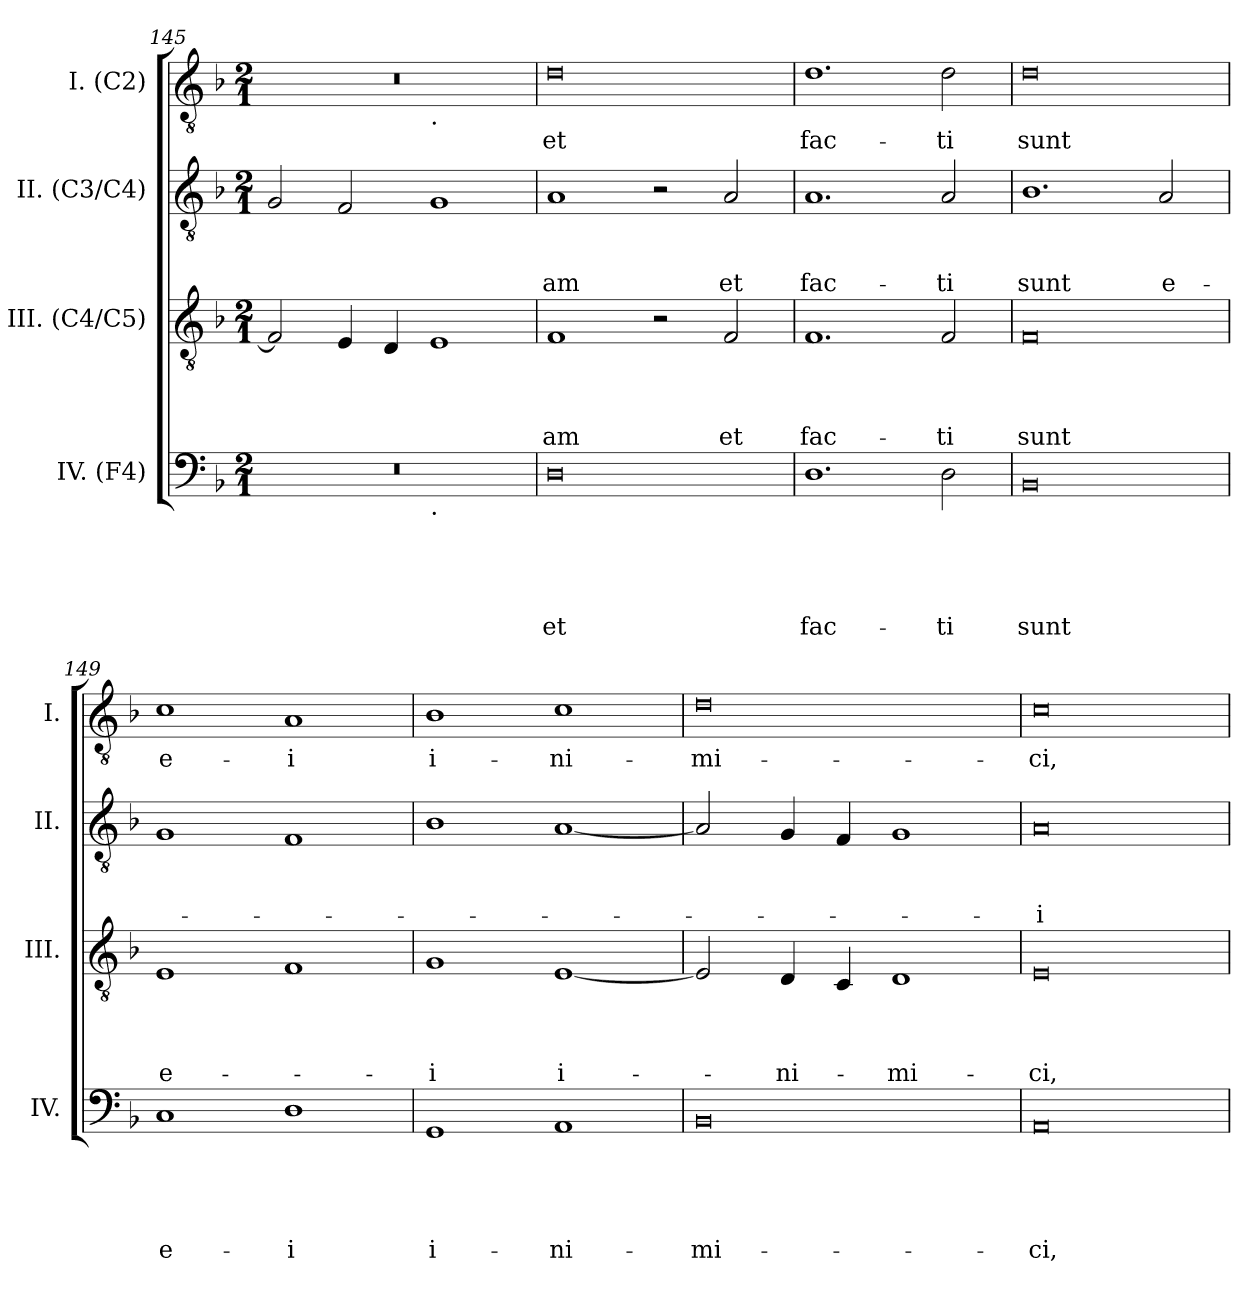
**kern	**text	**text	**text	**text	**text	**kern	**text	**text	**text	**text	**kern	**text	**text	**text	**kern	**text
*part4	*part4	*part4	*part4	*part4	*part4	*part3	*part3	*part3	*part3	*part3	*part2	*part2	*part2	*part2	*part1	*part1
*staff4	*staff4	*staff4	*staff4	*staff4	*staff4	*staff3	*staff3	*staff3	*staff3	*staff3	*staff2	*staff2	*staff2	*staff2	*staff1	*staff1
*I"IV. (F4)	*	*	*	*	*	*I"III. (C4/C5)	*	*	*	*	*I"II. (C3/C4)	*	*	*	*I"I. (C2)	*
*I'IV.	*	*	*	*	*	*I'III.	*	*	*	*	*I'II.	*	*	*	*I'I.	*
*clefF4	*	*	*	*	*	*clefGv2	*	*	*	*	*clefGv2	*	*	*	*clefGv2	*
*k[b-]	*	*	*	*	*	*k[b-]	*	*	*	*	*k[b-]	*	*	*	*k[b-]	*
*F:	*	*	*	*	*	*F:	*	*	*	*	*F:	*	*	*	*F:	*
*M2/1	*	*	*	*	*	*M2/1	*	*	*	*	*M2/1	*	*	*	*M2/1	*
=145	=145	=145	=145	=145	=145	=145	=145	=145	=145	=145	=145	=145	=145	=145	=145	=145
*^	*	*	*	*	*	*	*	*	*	*	*	*	*	*	*^	*
0r	1ryy	.	.	.	.	.	2F/]	.	.	.	.	2G/	.	.	.	0r	1ryy	.
.	.	.	.	.	.	.	4E/	.	.	.	.	2F/	.	.	.	.	.	.
.	.	.	.	.	.	.	4D/	.	.	.	.	.	.	.	.	.	.	.
!	!	!	!	!	!	!	!	!	!	!	!	!	!	!	!	!	!LO:TX:b:t=.	!
!	!LO:TX:b:t=.	!	!	!	!	!	!	!	!	!	!	!	!	!	!	!	!	!
.	1ryy	.	.	.	.	.	1E	.	.	.	.	1G	.	.	.	.	1ryy	.
=146	=146	=146	=146	=146	=146	=146	=146	=146	=146	=146	=146	=146	=146	=146	=146	=146	=146	=146
!	!	!	!	!	!	!LO:LY:b:rj	!	!	!	!	!LO:LY:b	!	!	!	!LO:LY:b	!	!	!LO:LY:b:rj
*v	*v	*	*	*	*	*	*	*	*	*	*	*	*	*	*	*v	*v	*
0D	.	.	.	.	et	1F	.	.	.	-am	1A	.	.	-am	0d	et
.	.	.	.	.	.	2r	.	.	.	.	2r	.	.	.	.	.
!	!	!	!	!	!	!	!	!	!	!LO:LY:b	!	!	!	!LO:LY:b	!	!
.	.	.	.	.	.	2F/	.	.	.	et	2A/	.	.	et	.	.
=147	=147	=147	=147	=147	=147	=147	=147	=147	=147	=147	=147	=147	=147	=147	=147	=147
!	!	!	!	!	!LO:LY:b	!	!	!	!	!LO:LY:b	!	!	!	!LO:LY:b	!	!LO:LY:b
1.D	.	.	.	.	fac-	1.F	.	.	.	fac-	1.A	.	.	fac-	1.d	fac-
!	!	!	!	!	!LO:LY:b	!	!	!	!	!LO:LY:b	!	!	!	!LO:LY:b	!	!LO:LY:b
2D\	.	.	.	.	-ti	2F/	.	.	.	-ti	2A/	.	.	-ti	2d\	-ti
=148	=148	=148	=148	=148	=148	=148	=148	=148	=148	=148	=148	=148	=148	=148	=148	=148
!	!	!	!	!	!LO:LY:b	!	!	!	!	!LO:LY:b	!	!	!	!LO:LY:b	!	!LO:LY:b
0BB-	.	.	.	.	sunt	0F	.	.	.	sunt	1.B-	.	.	sunt	0d	sunt
!	!	!	!	!	!	!	!	!	!	!	!	!	!	!LO:LY:b:rj	!	!
.	.	.	.	.	.	.	.	.	.	.	2A/	.	.	e-	.	.
!!LO:LB:g=z
=149	=149	=149	=149	=149	=149	=149	=149	=149	=149	=149	=149	=149	=149	=149	=149	=149
!	!	!	!	!	!LO:LY:b:rj	!	!	!	!	!LO:LY:b:rj	!	!	!	!	!	!LO:LY:b:rj
1C	.	.	.	.	e-	1E	.	.	.	e-	1G	.	.	.	1c	e-
!	!	!	!	!	!LO:LY:b:rj	!	!	!	!	!	!	!	!	!	!	!LO:LY:b:rj
1D	.	.	.	.	-i	1F	.	.	.	.	1F	.	.	.	1A	-i
=150	=150	=150	=150	=150	=150	=150	=150	=150	=150	=150	=150	=150	=150	=150	=150	=150
!	!	!	!	!	!LO:LY:b:rj	!	!	!	!	!LO:LY:b:rj	!	!	!	!	!	!LO:LY:b:rj
1GG	.	.	.	.	i-	1G	.	.	.	-i	1B-	.	.	.	1B-	i-
!	!	!	!	!	!LO:LY:b	!	!	!	!	!LO:LY:b:rj	!	!	!	!	!	!LO:LY:b
1AA	.	.	.	.	-ni-	[<1E	.	.	.	i-	[<1A	.	.	.	1c	-ni-
=151	=151	=151	=151	=151	=151	=151	=151	=151	=151	=151	=151	=151	=151	=151	=151	=151
!	!	!	!	!	!LO:LY:b:rj	!	!	!	!	!	!	!	!	!	!	!LO:LY:b:rj
0BB-	.	.	.	.	-mi-	2E/]	.	.	.	.	2A/]	.	.	.	0d	-mi-
!	!	!	!	!	!	!	!	!	!	!LO:LY:b	!	!	!	!	!	!
.	.	.	.	.	.	4D/	.	.	.	-ni-	4G/	.	.	.	.	.
.	.	.	.	.	.	4C/	.	.	.	.	4F/	.	.	.	.	.
!	!	!	!	!	!	!	!	!	!	!LO:LY:b	!	!	!	!	!	!
.	.	.	.	.	.	1D	.	.	.	-mi-	1G	.	.	.	.	.
=152	=152	=152	=152	=152	=152	=152	=152	=152	=152	=152	=152	=152	=152	=152	=152	=152
!	!	!	!	!	!LO:LY:b	!	!	!	!	!LO:LY:b	!	!	!	!LO:LY:b:rj	!	!LO:LY:b
0AA	.	.	.	.	-ci,	0E	.	.	.	-ci,	0A	.	.	-i	0c	-ci,
=	=	=	=	=	=	=	=	=	=	=	=	=	=	=	=	=
*-	*-	*-	*-	*-	*-	*-	*-	*-	*-	*-	*-	*-	*-	*-	*-	*-
